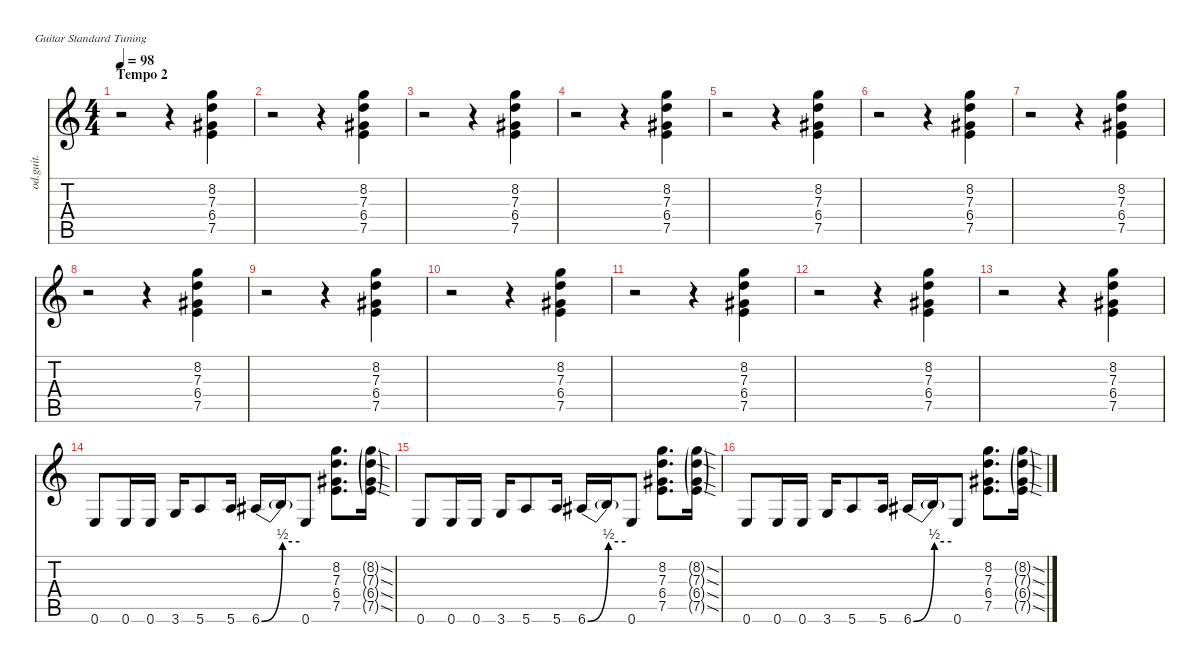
\defaultSystemsLayout 4
\hideDynamics
\bracketExtendMode nobrackets
\otherSystemsTrackNameOrientation horizontal
\track ("Guitar (Page)" "od.guit.") {instrument overdrivenguitar}
\staff {score tabs}
\tuning (E4 B3 G3 D3 A2 E2)
\ts (4 4)
\section ("" "Tempo 2")
\tempo 98
\clef g2
\ks c
r.2{dy f beam Down} r.4{beam Down} (8.2 7.3 6.4{acc #} 7.5).4{beam Down} |
r.2{beam Down} r.4{beam Down} (8.2 7.3 6.4{acc #} 7.5).4{beam Down} |
r.2{beam Down} r.4{beam Down} (8.2 7.3 6.4{acc #} 7.5).4{beam Down} |
r.2{beam Down} r.4{beam Down} (8.2 7.3 6.4{acc #} 7.5).4{beam Down} |
r.2{beam Down} r.4{beam Down} (8.2 7.3 6.4{acc #} 7.5).4{beam Down} |
r.2{beam Down} r.4{beam Down} (8.2 7.3 6.4{acc #} 7.5).4{beam Down} |
r.2{beam Down} r.4{beam Down} (8.2 7.3 6.4{acc #} 7.5).4{beam Down} |
r.2{beam Down} r.4{beam Down} (8.2 7.3 6.4{acc #} 7.5).4{beam Down} |
r.2{beam Down} r.4{beam Down} (8.2 7.3 6.4{acc #} 7.5).4{beam Down} |
r.2{beam Down} r.4{beam Down} (8.2 7.3 6.4{acc #} 7.5).4{beam Down} |
r.2{beam Down} r.4{beam Down} (8.2 7.3 6.4{acc #} 7.5).4{beam Down} |
r.2{beam Down} r.4{beam Down} (8.2 7.3 6.4{acc #} 7.5).4{beam Down} |
r.2{beam Down} r.4{beam Down} (8.2 7.3 6.4{acc #} 7.5).4{beam Down} |
0.6.8{beam Up} 0.6.16{beam Up} 0.6.16{beam Up} 3.6.16{beam Up} 5.6.8{beam Up} 5.6.16{beam Up} 6.6{be (bend 0 0 60 2) acc #}.16{beam Up} 6.6{be (hold 0 2 60 2) t}.16{beam Up} 0.6.8{beam Up} (8.2 7.3 6.4{acc #} 7.5).8{d beam Down} (8.2{sod g} 7.3{sod g} 6.4{sod g acc #} 7.5{sod g}).16{beam Down} |
0.6.8{beam Up} 0.6.16{beam Up} 0.6.16{beam Up} 3.6.16{beam Up} 5.6.8{beam Up} 5.6.16{beam Up} 6.6{be (bend 0 0 60 2) acc #}.16{beam Up} 6.6{be (hold 0 2 60 2) t}.16{beam Up} 0.6.8{beam Up} (8.2 7.3 6.4{acc #} 7.5).8{d beam Down} (8.2{sod g} 7.3{sod g} 6.4{sod g acc #} 7.5{sod g}).16{beam Down} |
0.6.8{beam Up} 0.6.16{beam Up} 0.6.16{beam Up} 3.6.16{beam Up} 5.6.8{beam Up} 5.6.16{beam Up} 6.6{be (bend 0 0 60 2) acc #}.16{beam Up} 6.6{be (hold 0 2 60 2) t}.16{beam Up} 0.6.8{beam Up} (8.2 7.3 6.4{acc #} 7.5).8{d beam Down} (8.2{sod g} 7.3{sod g} 6.4{sod g acc #} 7.5{sod g}).16{beam Down}
